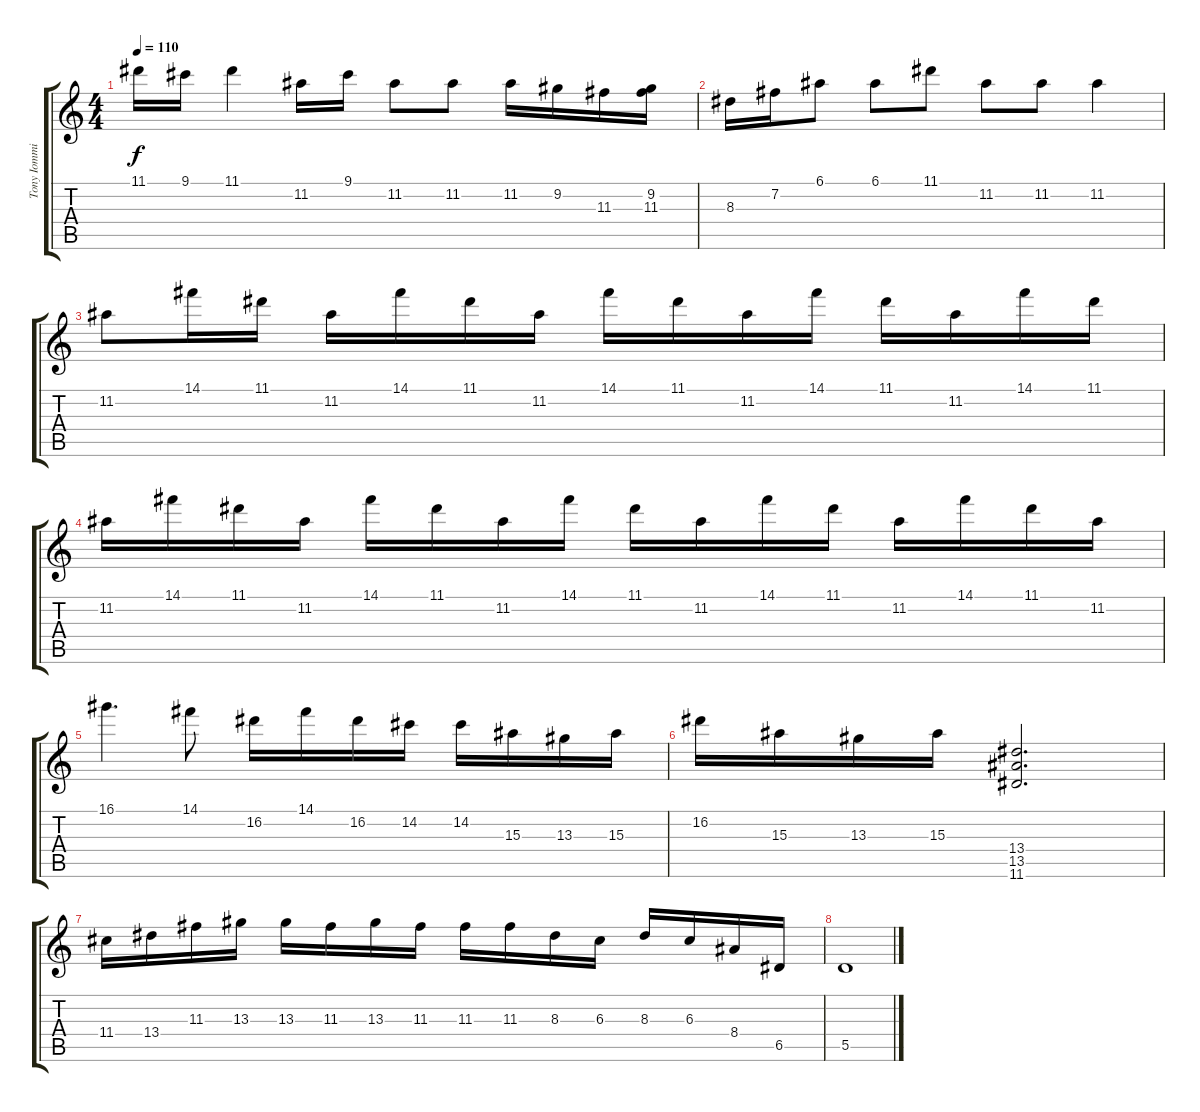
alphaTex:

\track ("Tony Iommi (Disto Guitar)" "Tony Iommi") {instrument distortionguitar}
\staff {score tabs}
\tuning (E4 B3 G3 D3 A2 E2) {hide}
\ts (4 4)
\tempo 110
\clef g2
\ks c
11.1.16{dy f} 9.1.16 11.1.4 11.2.16 9.1.16 11.2.8 11.2.8 11.2.16 9.2.16 11.3.16 (9.2 11.3).16 |
8.3.16 7.2.16 6.1.8 6.1.8 11.1.8 11.2.8 11.2.8 11.2.4 |
11.2.8 14.1.16 11.1.16 11.2.16 14.1.16 11.1.16 11.2.16 14.1.16 11.1.16 11.2.16 14.1.16 11.1.16 11.2.16 14.1.16 11.1.16 |
11.2.16 14.1.16 11.1.16 11.2.16 14.1.16 11.1.16 11.2.16 14.1.16 11.1.16 11.2.16 14.1.16 11.1.16 11.2.16 14.1.16 11.1.16 11.2.16 |
16.1.4{d} 14.1.8 16.2.16 14.1.16 16.2.16 14.2.16 14.2.16 15.3.16 13.3.16 15.3.16 |
16.2.16 15.3.16 13.3.16 15.3.16 (13.4 13.5 11.6).2{d} |
11.4.16 13.4.16 11.3.16 13.3.16 13.3.16 11.3.16 13.3.16 11.3.16 11.3.16 11.3.16 8.3.16 6.3.16 8.3.16 6.3.16 8.4.16 6.5.16 |
5.5.1
